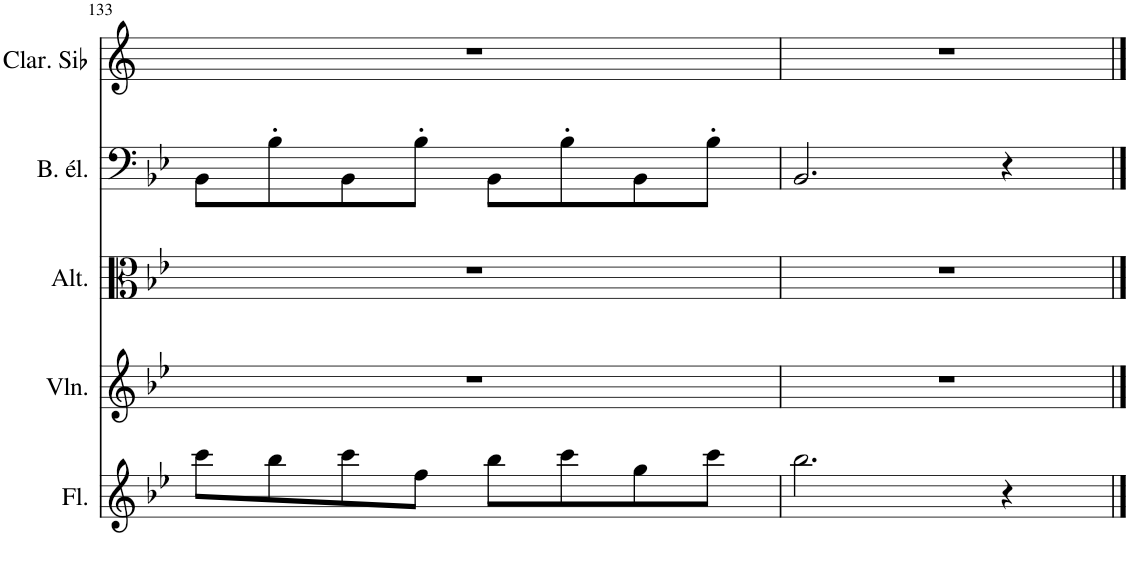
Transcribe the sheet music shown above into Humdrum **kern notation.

**kern	**kern	**kern	**kern	**kern
*part5	*part4	*part3	*part2	*part1
*staff5	*staff4	*staff3	*staff2	*staff1
*I"Flûte	*I"Violon	*I"Altos, VIOLINES	*I"Basse électrique	*I"Clarinette en Sib
*I'Fl.	*I'Vln.	*I'Alt.	*I'B. él.	*I'Clar. Sib
!!LO:PB:g=z
*clefG2	*clefG2	*clefC3	*clefF4	*clefG2
*	*	*	*Trd7c12	*Trd1c2
*k[b-e-]	*k[b-e-]	*k[b-e-]	*k[b-e-]	*k[]
*M4/4	*M4/4	*M4/4	*M4/4	*M4/4
=133	=133	=133	=133	=133
8ccc\L	1r	1r	8BB-\L	1r
8bb-\	.	.	8B-'\	.
8ccc\	.	.	8BB-\	.
8ff\J	.	.	8B-'\J	.
8bb-\L	.	.	8BB-\L	.
8ccc\	.	.	8B-'\	.
8gg\	.	.	8BB-\	.
8ccc\J	.	.	8B-'\J	.
=134	=134	=134	=134	=134
2.bb-\	1r	1r	2.BB-/	1r
4r	.	.	4r	.
==	==	==	==	==
*-	*-	*-	*-	*-
